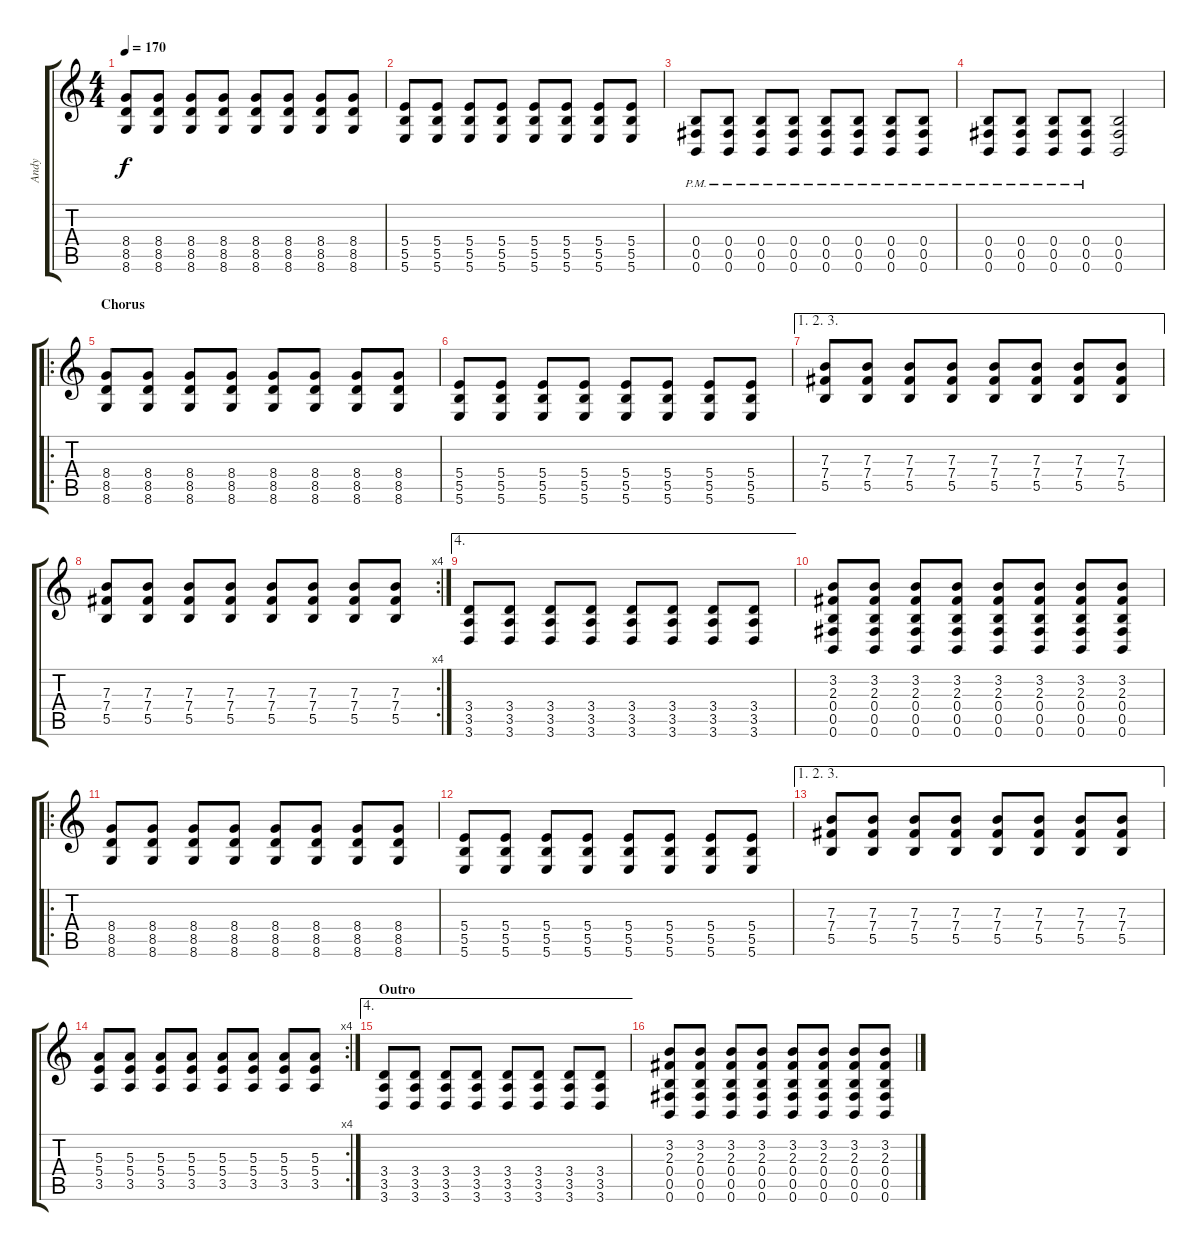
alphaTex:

\track ("Andy" "Andy") {instrument overdrivenguitar}
\staff {score tabs}
\tuning (Db4 Ab3 E3 B2 Gb2 B1) {hide}
\ts (4 4)
\tempo 170
\clef g2
\ks c
(8.4 8.5 8.6).8{dy f} (8.4 8.5 8.6).8 (8.4 8.5 8.6).8 (8.4 8.5 8.6).8 (8.4 8.5 8.6).8 (8.4 8.5 8.6).8 (8.4 8.5 8.6).8 (8.4 8.5 8.6).8 |
(5.4 5.5 5.6).8 (5.4 5.5 5.6).8 (5.4 5.5 5.6).8 (5.4 5.5 5.6).8 (5.4 5.5 5.6).8 (5.4 5.5 5.6).8 (5.4 5.5 5.6).8 (5.4 5.5 5.6).8 |
(0.4{pm} 0.5 0.6{pm}).8 (0.4{pm} 0.5{pm} 0.6{pm}).8 (0.4{pm} 0.5{pm} 0.6{pm}).8 (0.4{pm} 0.5{pm} 0.6{pm}).8 (0.4{pm} 0.5{pm} 0.6{pm}).8 (0.4{pm} 0.5{pm} 0.6{pm}).8 (0.4{pm} 0.5{pm} 0.6{pm}).8 (0.4{pm} 0.5{pm} 0.6{pm}).8 |
(0.4{pm} 0.5{pm} 0.6{pm}).8 (0.4{pm} 0.5{pm} 0.6{pm}).8 (0.4{pm} 0.5{pm} 0.6{pm}).8 (0.4{pm} 0.5{pm} 0.6{pm}).8 (0.4 0.5 0.6).2 |
\ro
\section ("" "Chorus")
(8.4 8.5 8.6).8 (8.4 8.5 8.6).8 (8.4 8.5 8.6).8 (8.4 8.5 8.6).8 (8.4 8.5 8.6).8 (8.4 8.5 8.6).8 (8.4 8.5 8.6).8 (8.4 8.5 8.6).8 |
(5.4 5.5 5.6).8 (5.4 5.5 5.6).8 (5.4 5.5 5.6).8 (5.4 5.5 5.6).8 (5.4 5.5 5.6).8 (5.4 5.5 5.6).8 (5.4 5.5 5.6).8 (5.4 5.5 5.6).8 |
\ae (1 2 3)
(7.3 7.4 5.5).8 (7.3 7.4 5.5).8 (7.3 7.4 5.5).8 (7.3 7.4 5.5).8 (7.3 7.4 5.5).8 (7.3 7.4 5.5).8 (7.3 7.4 5.5).8 (7.3 7.4 5.5).8 |
\rc 4
(7.3 7.4 5.5).8 (7.3 7.4 5.5).8 (7.3 7.4 5.5).8 (7.3 7.4 5.5).8 (7.3 7.4 5.5).8 (7.3 7.4 5.5).8 (7.3 7.4 5.5).8 (7.3 7.4 5.5).8 |
\ae 4
(3.4 3.5 3.6).8 (3.4 3.5 3.6).8 (3.4 3.5 3.6).8 (3.4 3.5 3.6).8 (3.4 3.5 3.6).8 (3.4 3.5 3.6).8 (3.4 3.5 3.6).8 (3.4 3.5 3.6).8 |
(3.2 2.3 0.4 0.5 0.6).8 (3.2 2.3 0.4 0.5 0.6).8 (3.2 2.3 0.4 0.5 0.6).8 (3.2 2.3 0.4 0.5 0.6).8 (3.2 2.3 0.4 0.5 0.6).8 (3.2 2.3 0.4 0.5 0.6).8 (3.2 2.3 0.4 0.5 0.6).8 (3.2 2.3 0.4 0.5 0.6).8 |
\ro
(8.4 8.5 8.6).8 (8.4 8.5 8.6).8 (8.4 8.5 8.6).8 (8.4 8.5 8.6).8 (8.4 8.5 8.6).8 (8.4 8.5 8.6).8 (8.4 8.5 8.6).8 (8.4 8.5 8.6).8 |
(5.4 5.5 5.6).8 (5.4 5.5 5.6).8 (5.4 5.5 5.6).8 (5.4 5.5 5.6).8 (5.4 5.5 5.6).8 (5.4 5.5 5.6).8 (5.4 5.5 5.6).8 (5.4 5.5 5.6).8 |
\ae (1 2 3)
(7.3 7.4 5.5).8 (7.3 7.4 5.5).8 (7.3 7.4 5.5).8 (7.3 7.4 5.5).8 (7.3 7.4 5.5).8 (7.3 7.4 5.5).8 (7.3 7.4 5.5).8 (7.3 7.4 5.5).8 |
\rc 4
(5.3 5.4 3.5).8 (5.3 5.4 3.5).8 (5.3 5.4 3.5).8 (5.3 5.4 3.5).8 (5.3 5.4 3.5).8 (5.3 5.4 3.5).8 (5.3 5.4 3.5).8 (5.3 5.4 3.5).8 |
\ae 4
\section ("" "Outro")
(3.4 3.5 3.6).8 (3.4 3.5 3.6).8 (3.4 3.5 3.6).8 (3.4 3.5 3.6).8 (3.4 3.5 3.6).8 (3.4 3.5 3.6).8 (3.4 3.5 3.6).8 (3.4 3.5 3.6).8 |
(3.2 2.3 0.4 0.5 0.6).8 (3.2 2.3 0.4 0.5 0.6).8 (3.2 2.3 0.4 0.5 0.6).8 (3.2 2.3 0.4 0.5 0.6).8 (3.2 2.3 0.4 0.5 0.6).8 (3.2 2.3 0.4 0.5 0.6).8 (3.2 2.3 0.4 0.5 0.6).8 (3.2 2.3 0.4 0.5 0.6).8
